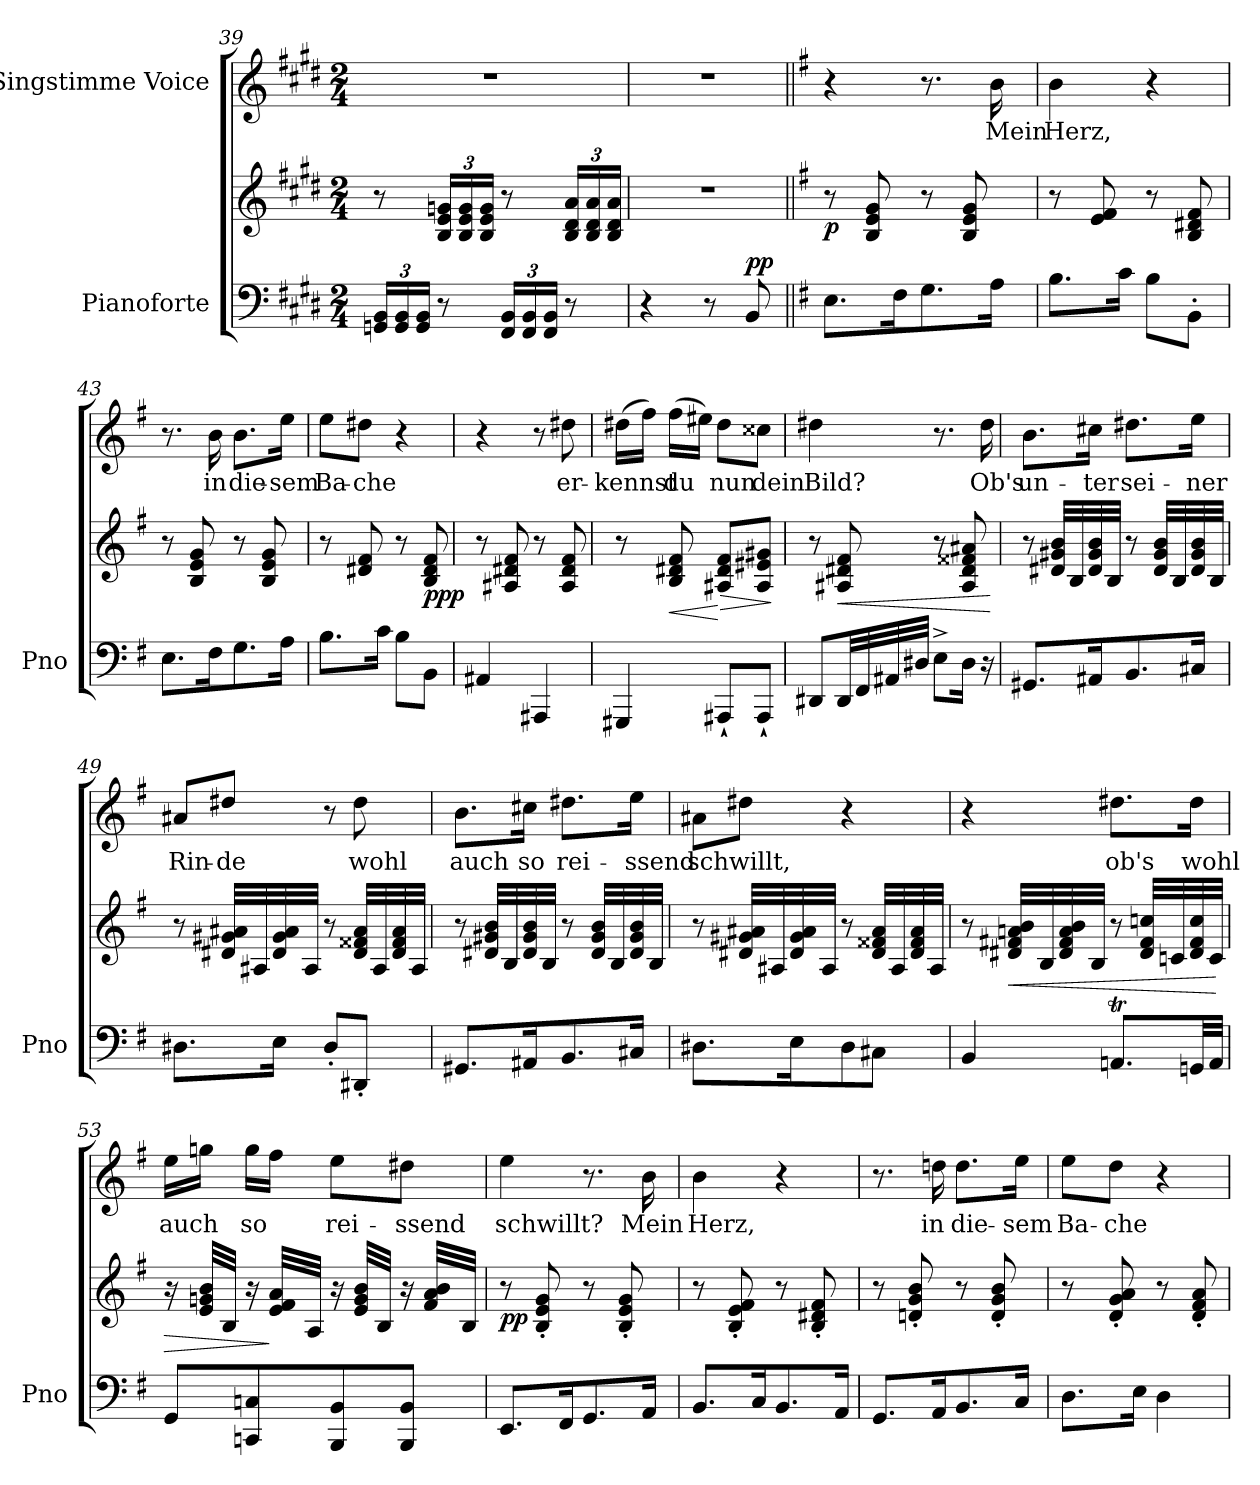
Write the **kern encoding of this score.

**kern	**kern	**dynam	**kern	**text
*part2	*part2	*part2	*part1	*part1
*staff3	*staff2	*staff2/3	*staff1	*staff1
*I"Pianoforte	*	*	*I"Singstimme Voice	*
*I'Pno	*	*	*	*
*clefF4	*clefG2	*	*clefG2	*
*k[f#c#g#d#]	*k[f#c#g#d#]	*	*k[f#c#g#d#]	*
*M2/4	*M2/4	*	*M2/4	*
*Xbrackettup	*	*	*	*
=39	=39	=39	=39	=39
*^	*	*	*	*
24GGn/ 24BB/LL	4rAAAyy	8r	.	2r	.
24GG/ 24BB/	.	.	.	.	.
24GG/ 24BB/JJ	.	.	.	.	.
*	*	*Xbrackettup	*	*	*
8r	.	24B/ 24e/ 24gn/LL	.	.	.
.	.	24B/ 24e/ 24g/	.	.	.
.	.	24B/ 24e/ 24g/JJ	.	.	.
24FF#/ 24BB/LL	8rAAAyy	8r	.	.	.
24FF#/ 24BB/	.	.	.	.	.
24FF#/ 24BB/JJ	.	.	.	.	.
8r	8ryy	24B/ 24d#/ 24a/LL	.	.	.
.	.	24B/ 24d#/ 24a/	.	.	.
.	.	24B/ 24d#/ 24a/JJ	.	.	.
*v	*v	*	*	*	*
!!LO:LB:g=z
=40	=40	=40	=40	=40
4r	2r	.	2r	.
8r	.	.	.	.
!	!	!LO:DY:a=2	!	!
8BB/	.	pp	.	.
!!LO:LB:g=z
=41||	=41||	=41||	=41||	=41||
*k[f#]	*k[f#]	*	*k[f#]	*
!	!	!LO:DY:b	!	!
8.E\L	8r	p	4r	.
.	8B/ 8e/ 8g/	.	.	.
16F#\K	.	.	.	.
8.G\	8r	.	8.r	.
.	8B/ 8e/ 8g/	.	.	.
!	!	!	!	!LO:LY:b
16A\Jk	.	.	16b\	Mein
=42	=42	=42	=42	=42
!	!	!	!	!LO:LY:b
8.B\L	8r	.	4b\	Herz,
.	8e/ 8f#/	.	.	.
16c\Jk	.	.	.	.
8B\L	8r	.	4r	.
8BB'\J	8B/ 8d#X/ 8f#/	.	.	.
=43	=43	=43	=43	=43
8.E\L	8r	.	8.r	.
.	8B/ 8e/ 8g/	.	.	.
!	!	!	!	!LO:LY:b
16F#\K	.	.	16b\	in
!	!	!	!	!LO:LY:b
8.G\	8r	.	8.b\L	die-
.	8B/ 8e/ 8g/	.	.	.
!	!	!	!	!LO:LY:b
16A\Jk	.	.	16ee\Jk	-sem
=44	=44	=44	=44	=44
!	!	!	!	!LO:LY:b
8.B\L	8r	.	8ee\L	Ba-
!	!	!	!	!LO:LY:b
.	8d#X/ 8f#/	.	8dd#X\J	-che
16c\Jk	.	.	.	.
8B\L	8r	.	4r	.
!	!	!LO:DY:b	!	!
8BB\J	8B/ 8d#/ 8f#/	ppp	.	.
=45	=45	=45	=45	=45
4AA#X/	8r	.	4r	.
.	8A#X/ 8d#X/ 8f#/	.	.	.
4AAA#X/	8r	.	8r	.
!	!	!	!	!LO:LY:b
.	8A#/ 8d#/ 8f#/	.	8dd#X\	er-
=46	=46	=46	=46	=46
!	!	!	!	!LO:LY:b
4GGG#X/	8r	.	(>16dd#X\LL	-kennst
.	.	.	16ff#\JJ)	.
!	!	!LO:HP:b	!	!LO:LY:b
.	8B/ 8d#X/ 8f#/	<	(>16ff#\LL	du
.	.	.	16ee#X\JJ)	.
!	!	!LO:HP:n=1:b	!	!LO:LY:b
8AAA#X`/L	8A#X/ 8d#/ 8f#/L	[ >	8dd#\L	nun
!	!	!	!	!LO:LY:b
8AAA#`/J	8A#/ 8e#X/ 8g#X/J	.	8cc##X\J	dein
.	.	]	.	.
!!LO:PB:g=z
=47	=47	=47	=47	=47
!	!	!	!	!LO:LY:b
8DD#X/L	8r	.	4dd#X\	Bild?
!	!	!LO:HP:b	!	!
32DD#/LL	8A#X/ 8d#X/ 8f#/	<	.	.
32FF#/	.	.	.	.
32AA#X/	.	.	.	.
32D#X/JJJ	.	.	.	.
8E^\L	8r	.	8.r	.
16D#\Jk	8A#/ 8d#/ 8f##X/ 8a#X/	.	.	.
!	!	!	!	!LO:LY:b
16r	.	.	16dd#\	Ob's
.	.	[	.	.
=48	=48	=48	=48	=48
!	!	!	!	!LO:LY:b
8.GG#X/L	8r	.	8.b\L	un-
.	32d#X/ 32g#X/ 32b/LLL	.	.	.
.	32B/	.	.	.
!	!	!	!	!LO:LY:b
16AA#X/K	32d#/ 32g#/ 32b/	.	16cc#X\Jk	-ter
.	32B/JJJ	.	.	.
!	!	!	!	!LO:LY:b
8.BB/	8r	.	8.dd#X\L	sei-
.	32d#/ 32g#/ 32b/LLL	.	.	.
.	32B/	.	.	.
!	!	!	!	!LO:LY:b
16C#X/Jk	32d#/ 32g#/ 32b/	.	16ee\Jk	-ner
.	32B/JJJ	.	.	.
=49	=49	=49	=49	=49
!	!	!	!	!LO:LY:b
8.D#X\L	8r	.	8a#X/L	Rin-
!	!	!	!	!LO:LY:b
.	32d#X/ 32g#X/ 32a#X/LLL	.	8dd#X/J	-de
.	32A#X/	.	.	.
16E\Jk	32d#/ 32g#/ 32a#/	.	.	.
.	32A#/JJJ	.	.	.
8D#'/L	8r	.	8r	.
!	!	!	!	!LO:LY:b
8DD#X'/J	32d#/ 32f##X/ 32a#/LLL	.	8dd#\	wohl
.	32A#/	.	.	.
.	32d#/ 32f##/ 32a#/	.	.	.
.	32A#/JJJ	.	.	.
!!LO:LB:g=z
=50	=50	=50	=50	=50
!	!	!	!	!LO:LY:b
8.GG#X/L	8r	.	8.b\L	auch
.	32d#X/ 32g#X/ 32b/LLL	.	.	.
.	32B/	.	.	.
!	!	!	!	!LO:LY:b
16AA#X/K	32d#/ 32g#/ 32b/	.	16cc#X\Jk	so
.	32B/JJJ	.	.	.
!	!	!	!	!LO:LY:b
8.BB/	8r	.	8.dd#X\L	rei-
.	32d#/ 32g#/ 32b/LLL	.	.	.
.	32B/	.	.	.
!	!	!	!	!LO:LY:b
16C#X/Jk	32d#/ 32g#/ 32b/	.	16ee\Jk	-ssend
.	32B/JJJ	.	.	.
!!LO:PB:g=z
=51	=51	=51	=51	=51
!	!	!	!	!LO:LY:b
8.D#X\L	8r	.	8a#X\L	schwillt,
.	32d#X/ 32g#X/ 32a#X/LLL	.	8dd#X\J	.
.	32A#X/	.	.	.
16E\K	32d#/ 32g#/ 32a#/	.	.	.
.	32A#/JJJ	.	.	.
8D#\	8r	.	4r	.
8C#X\J	32d#/ 32f##X/ 32a#/LLL	.	.	.
.	32A#/	.	.	.
.	32d#/ 32f##/ 32a#/	.	.	.
.	32A#/JJJ	.	.	.
=52	=52	=52	=52	=52
4BB/	8r	.	4r	.
!	!	!LO:HP:b	!	!
.	32d#X/ 32f#X/ 32an/ 32b/LLL	<	.	.
.	32B/	.	.	.
.	32d#/ 32f#/ 32a/ 32b/	.	.	.
.	32B/JJJ	.	.	.
!	!	!	!	!LO:LY:b
8.AAnT/L	8r	.	8.dd#X\L	ob's
.	32d#/ 32f#/ 32ccn/LLL	.	.	.
.	32cn/	.	.	.
!	!	!	!	!LO:LY:b
32GGn/LL	32d#/ 32f#/ 32cc/	.	16dd#\Jk	wohl
32AA/JJJ	32c/JJJ	.	.	.
.	.	[	.	.
=53	=53	=53	=53	=53
!	!	!LO:HP:b	!	!LO:LY:b
8GG/L	16r	>	16ee\LL	auch
.	32e/ 32gn/ 32b/LLL	.	16ggn\JJ	.
.	32B/JJJ	.	.	.
!	!	!	!	!LO:LY:b
8CCn/ 8Cn/	16r	.	16gg\LL	so
.	32e/ 32f#/ 32a/LLL	]	16ff#\JJ	.
.	32A/JJJ	.	.	.
!	!	!	!	!LO:LY:b
8BBB/ 8BB/	16r	.	8ee\L	rei-
.	32e/ 32g/ 32b/LLL	.	.	.
.	32B/JJJ	.	.	.
!	!	!	!	!LO:LY:b
8BBB/ 8BB/J	16r	.	8dd#X\J	-ssend
.	32f#/ 32a/ 32b/LLL	.	.	.
.	32B/JJJ	.	.	.
!!LO:LB:g=z
=54	=54	=54	=54	=54
!	!	!LO:DY:b	!	!LO:LY:b
8.EE/L	8r	pp	4ee\	schwillt?
.	8B/' 8e/' 8g/'	.	.	.
16FF#/K	.	.	.	.
8.GG/	8r	.	8.r	.
.	8B/' 8e/' 8g/'	.	.	.
!	!	!	!	!LO:LY:b
16AA/Jk	.	.	16b\	Mein
=55	=55	=55	=55	=55
!	!	!	!	!LO:LY:b
8.BB/L	8r	.	4b\	Herz,
.	8B/' 8e/' 8f#/'	.	.	.
16C/K	.	.	.	.
8.BB/	8r	.	4r	.
.	8B/' 8d#X/' 8f#/'	.	.	.
16AA/Jk	.	.	.	.
=56	=56	=56	=56	=56
8.GG/L	8r	.	8.r	.
.	8dn/' 8g/' 8b/'	.	.	.
!	!	!	!	!LO:LY:b
16AA/K	.	.	16ddn\	in
!	!	!	!	!LO:LY:b
8.BB/	8r	.	8.dd\L	die-
.	8d/' 8g/' 8b/'	.	.	.
!	!	!	!	!LO:LY:b
16C/Jk	.	.	16ee\Jk	-sem
=57	=57	=57	=57	=57
!	!	!	!	!LO:LY:b
8.D\L	8r	.	8ee\L	Ba-
!	!	!	!	!LO:LY:b
.	8d/' 8g/' 8a/'	.	8dd\J	-che
16E\Jk	.	.	.	.
4D\	8r	.	4r	.
.	8d/' 8f#/' 8a/'	.	.	.
=	=	=	=	=
*-	*-	*-	*-	*-
